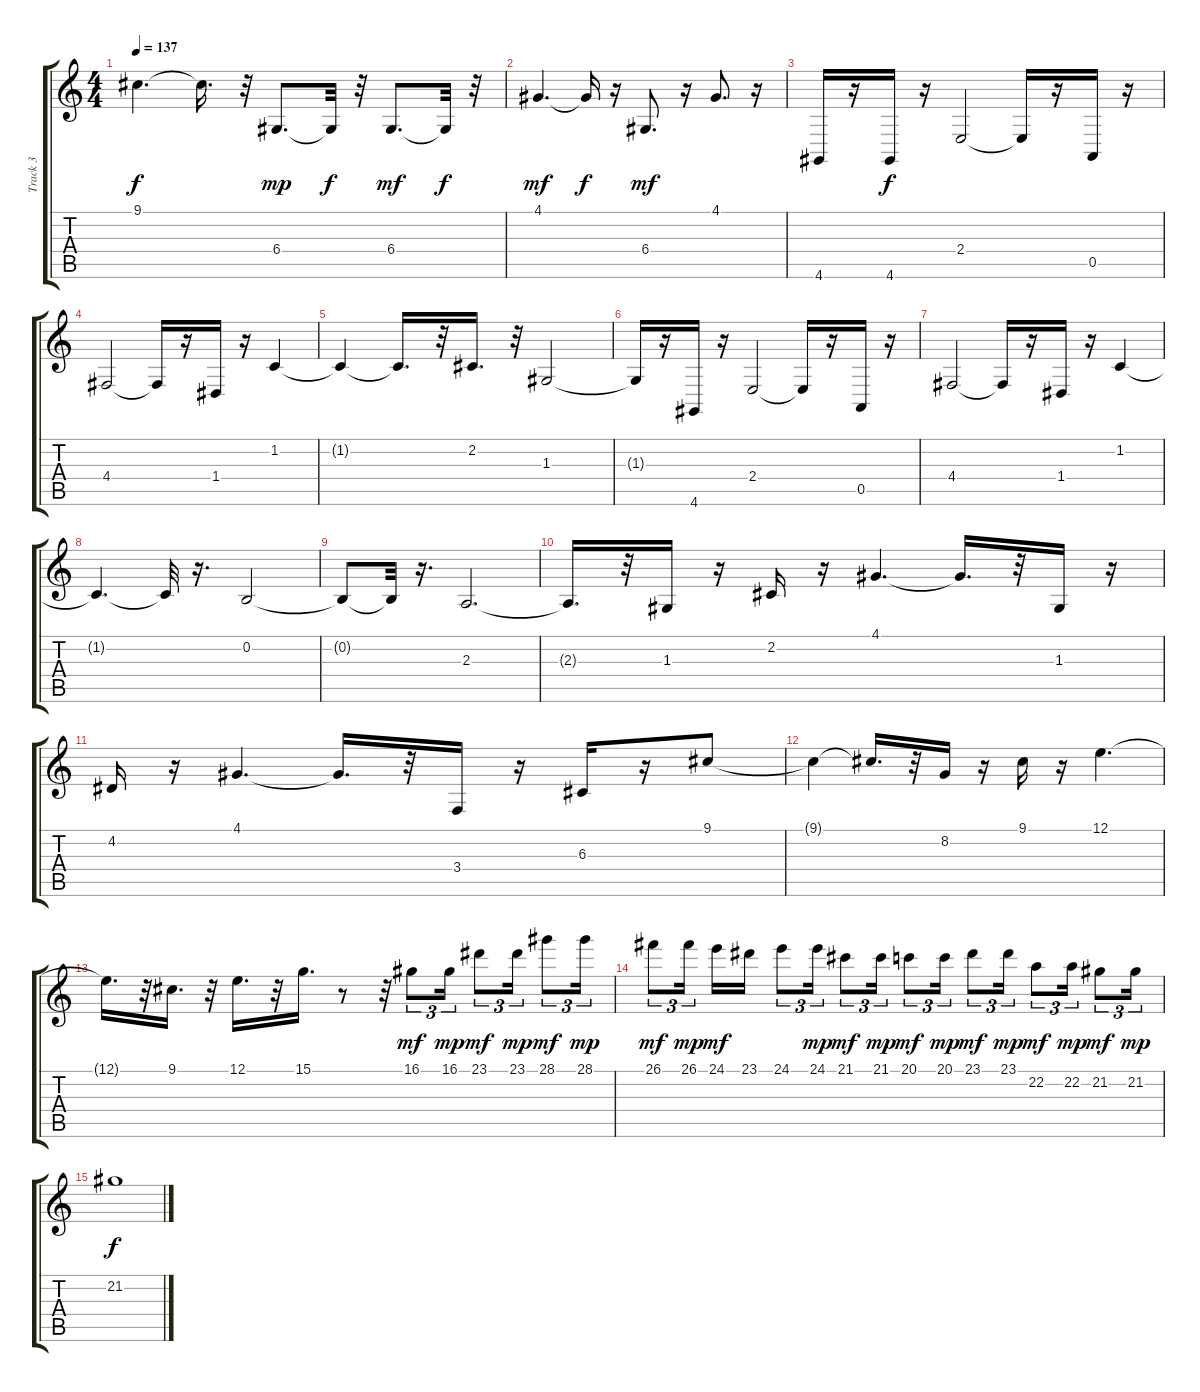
\track ("Track 3" "Track 3") {instrument orchestralharp}
\staff {score tabs}
\tuning (E4 B3 G3 D3 A2 E2) {hide}
\ts (4 4)
\tempo 137
\clef g2
\ks c
9.1{t}.4{d dy f} 9.1{t}.16{d} r.32 6.4.8{d dy mp} 6.4{t}.32{dy f} r.32 6.4.8{d dy mf} 6.4{t}.32{dy f} r.32 |
4.1.4{d dy mf} 4.1{t}.16{dy f} r.16 6.4.8{d dy mf} r.16 4.1.8{d} r.16 |
4.6.16{instrument oboe} r.16 4.6.16{dy f} r.16 2.4.2 2.4{t}.16 r.16 0.5.16 r.16 |
4.4.2 4.4{t}.16 r.16 1.4.16 r.16 1.2.4 |
1.2{t}.4 1.2{t}.16{d} r.32 2.2.16{d} r.32 1.3.2 |
1.3{t}.16 r.16 4.6.16 r.16 2.4.2 2.4{t}.16 r.16 0.5.16 r.16 |
4.4.2 4.4{t}.16 r.16 1.4.16 r.16 1.2.4 |
1.2{t}.4{d} 1.2{t}.32 r.16{d} 0.2.2 |
0.2{t}.8 0.2{t}.32 r.16{d} 2.3.2{d} |
2.3{t}.16{d} r.32 1.3.16 r.16 2.2.16 r.16 4.1.4{d} 4.1{t}.16{d} r.32 1.3.16 r.16 |
4.2.16 r.16 4.1.4{d} 4.1{t}.16{d} r.32 3.4.16 r.16 6.3.16 r.16 9.1.8 |
9.1{t}.4 9.1{t}.16{d} r.32 8.2.16 r.16 9.1.16 r.16 12.1.4{d} |
12.1{t}.16{d} r.32 9.1.16{d} r.32 12.1.16{d} r.32 15.1.16{d} r.8 r.32 16.1.8{tu (3 2) dy mf instrument harpsichord} 16.1.16{tu (3 2) dy mp} 23.1.8{tu (3 2) dy mf} 23.1.16{tu (3 2) dy mp} 28.1.8{tu (3 2) dy mf} 28.1.16{tu (3 2) dy mp} |
26.1.8{tu (3 2) dy mf} 26.1.16{tu (3 2) dy mp beam splitsecondary} 24.1.16{dy mf} 23.1.16 24.1.8{tu (3 2)} 24.1.16{tu (3 2) dy mp} 21.1.8{tu (3 2) dy mf} 21.1.16{tu (3 2) dy mp} 20.1.8{tu (3 2) dy mf} 20.1.16{tu (3 2) dy mp} 23.1.8{tu (3 2) dy mf} 23.1.16{tu (3 2) dy mp} 22.2.8{tu (3 2) dy mf} 22.2.16{tu (3 2) dy mp} 21.2.8{tu (3 2) dy mf} 21.2.16{tu (3 2) dy mp} |
21.2.1{dy f}
